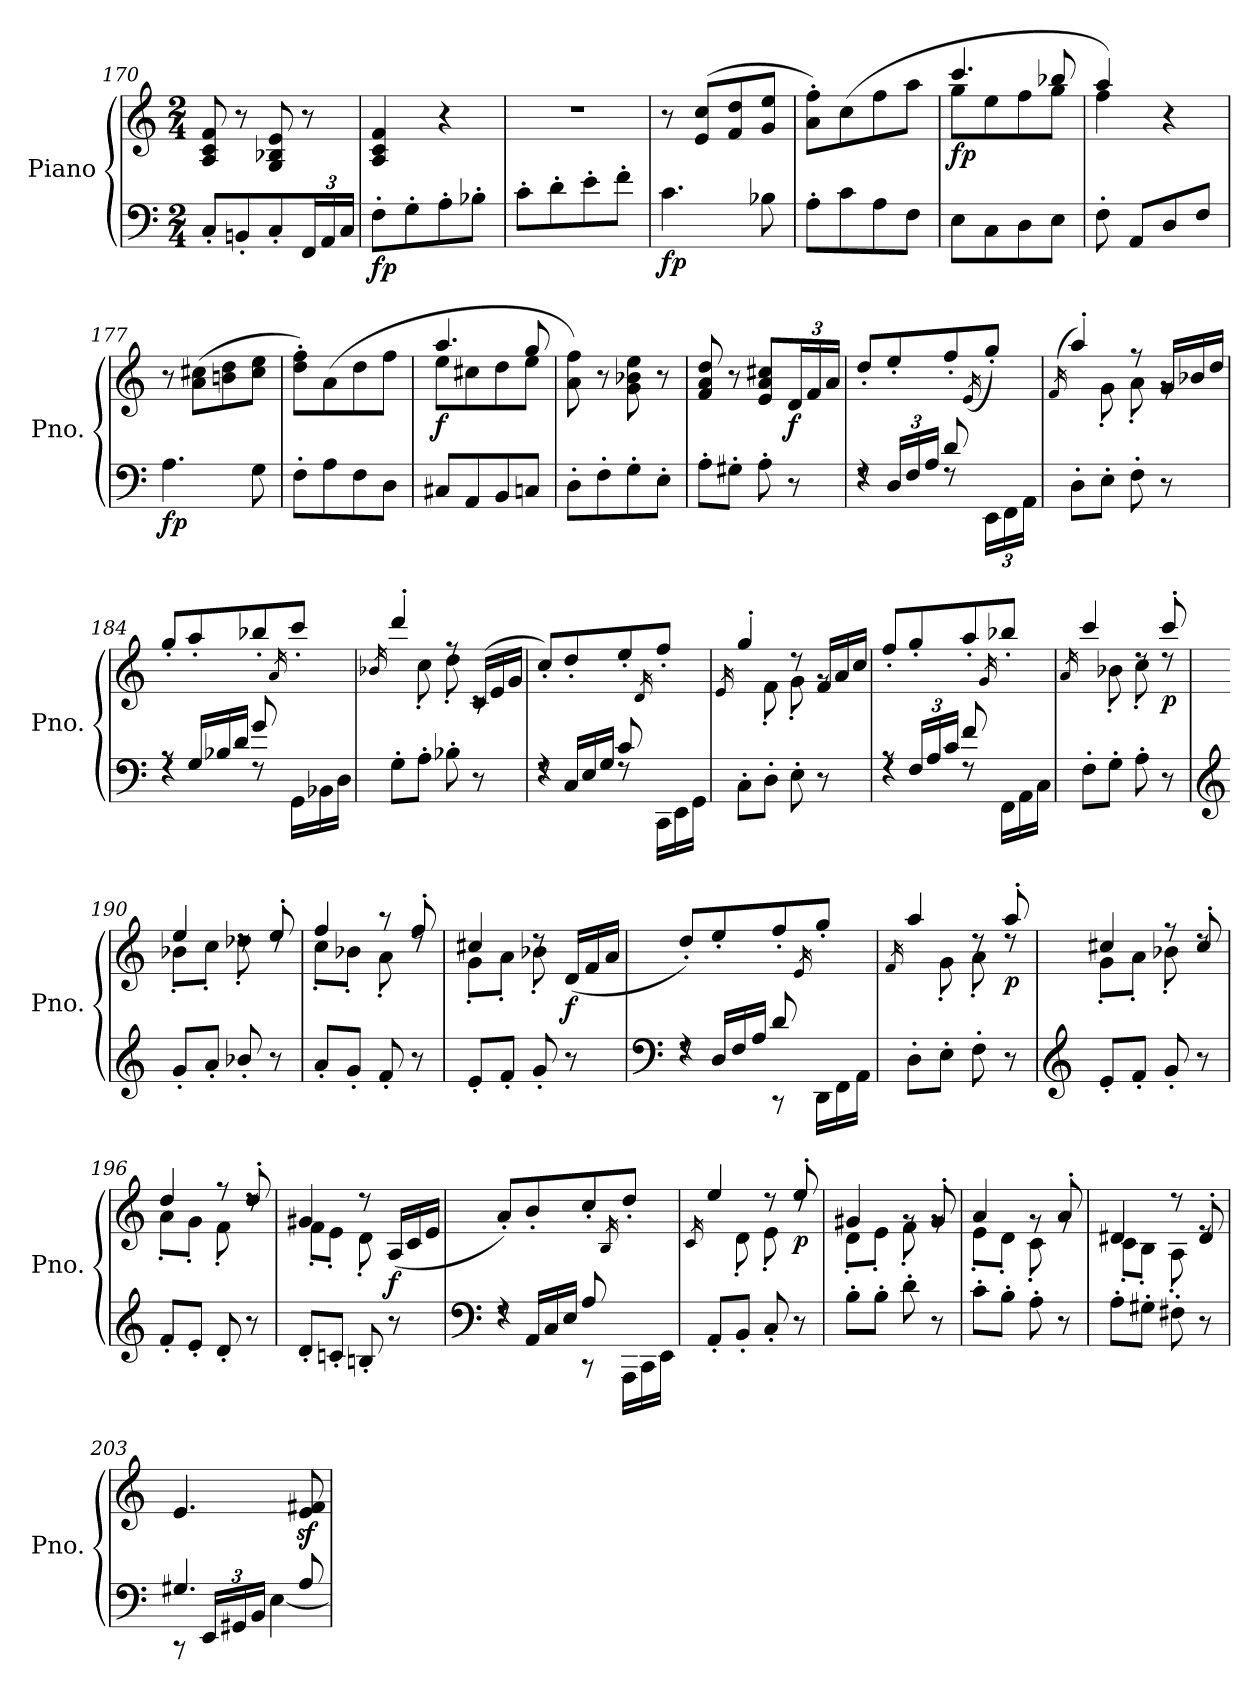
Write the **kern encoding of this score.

**kern	**kern	**dynam
*part1	*part1	*part1
*staff2	*staff1	*staff1/2
*I"Piano	*	*
*I'Pno.	*	*
*clefF4	*clefG2	*
*k[]	*k[]	*
*M2/4	*M2/4	*
=170	=170	=170
8C'/L	8A/ 8c/ 8f/	.
8BBn'/	8r	.
8C'/	8G/ 8B-X/ 8e/	.
*Xbrackettup	*	*
24FF/L	8r	.
24AA/	.	.
24C/JJ	.	.
=171	=171	=171
!	!	!LO:DY:b=2
8F'\L	4A/ 4c/ 4f/	fp
8G'\	.	.
8A'\	4r	.
8B-X'\J	.	.
=172	=172	=172
8c'\L	2r	.
8d'\	.	.
8e'\	.	.
8f'\J	.	.
=173	=173	=173
!	!	!LO:DY:b=2
4.c\	8r	fp
.	(>8e/ 8cc/L	.
.	8f/ 8dd/	.
8B-X\	8g/ 8ee/J	.
=174	=174	=174
8A'\L	8a\' 8ff\'L)	.
8c\	(8cc\	.
8A\	8ff\	.
8F\J	8aa\J	.
=175	=175	=175
*	*^	*
!	!	!	!LO:DY:b
8E\L	4.ccc/	8gg\L	fp
8C\	.	8ee\	.
8D\	.	8ff\	.
8E\J	8bb-X/	8gg\J	.
!!LO:LB:g=z	!!
=176	=176	=176	=176
8F'\	4aa/)	4ff\	.
8AA/L	.	.	.
8D/	4r	4ryy	.
8F/J	.	.	.
*	*v	*v	*
=177	=177	=177
!	!	!LO:DY:b=2
4.A\	8r	fp
.	(8a\ 8cc#X\L	.
.	8bn\ 8dd\	.
8G\	8cc#\ 8ee\J	.
=178	=178	=178
8F'\L	8dd\' 8ff\'L)	.
8A\	(8a\	.
8F\	8dd\	.
8D\J	8ff\J	.
=179	=179	=179
*	*^	*
!	!	!	!LO:DY:b
8C#X/L	4.aa/	8ee\L	f
8AA/	.	8cc#X\	.
8BB/	.	8dd\	.
8Cn/J	8gg/	8ee\J	.
*	*v	*v	*
=180	=180	=180
8D'\L	8a\ 8ff\)	.
8F'\	8r	.
8G'\	8g\ 8b-X\ 8ee\	.
8E'\J	8r	.
=181	=181	=181
8A'\L	8f/ 8a/ 8dd/	.
8G#X'\J	8r	.
8A'\	8e/ 8a/ 8cc#X/L	.
*	*Xbrackettup	*
!	!	!LO:DY:b
8r	24d/L	f
.	24f/	.
.	24a/JJ	.
!!LO:LB:g=z
=182	=182	=182
*^	*	*
8r	4rF	8dd'/L	.
24D/LL	.	8ee'/	.
24F/	.	.	.
24A/JJ	.	.	.
8d/	8rF	8ff'/	.
.	.	(16qe/	.
8ryy	24EE\LL	8gg'/J)	.
.	24FF\	.	.
.	24AA\JJ	.	.
*v	*v	*	*
=183	=183	=183
.	(16qf/	.
*	*^	*
8D'\L	4aa'/)	8ryy	.
8E'\J	.	8g'\	.
8F'\	8r	8a'\	.
*	*Xtuplet	*	*
8r	24g/LL	8rg	.
.	24b-X/	.	.
.	24dd/JJ	.	.
*	*v	*v	*
=184	=184	=184
*^	*	*
8r	4rF	8gg'/L	.
*Xtuplet	*	*	*
24G/LL	.	8aa'/	.
24B-X/	.	.	.
24d/JJ	.	.	.
8g/	8rF	8bb-X'/	.
.	.	16qa/	.
8ryy	24GG\LL	8ccc'/J	.
.	24BB-X\	.	.
.	24D\JJ	.	.
*v	*v	*	*
=185	=185	=185
.	16qb-X/	.
*	*^	*
8G'\L	4ddd'/	8ryy	.
8A'\J	.	8cc'\	.
8B-X'\	8rff	8dd'\	.
8r	(24c/LL	8rc	.
.	24e/	.	.
.	24g/JJ	.	.
*	*v	*v	*
!!LO:LB:g=z
=186	=186	=186
*^	*	*
8r	4rF	8cc'/L)	.
24C/LL	.	8dd'/	.
24E/	.	.	.
24G/JJ	.	.	.
8c/	8rF	8ee'/	.
.	.	16qd/	.
8ryy	24CC\LL	8ff'/J	.
.	24EE\	.	.
.	24GG\JJ	.	.
*v	*v	*	*
=187	=187	=187
.	16qe/	.
*	*^	*
8C'\L	4gg'/	8ryy	.
8D'\J	.	8f'\	.
8E'\	8r	8g'\	.
8r	24f/LL	8rg	.
.	24a/	.	.
.	24cc/JJ	.	.
*	*v	*v	*
=188	=188	=188
*^	*	*
8r	4rF	8ff'/L	.
*tuplet	*	*	*
24F/LL	.	8gg'/	.
24A/	.	.	.
24c/JJ	.	.	.
8f/	8rF	8aa'/	.
.	.	16qg/	.
*	*Xtuplet	*	*
8ryy	24FF\LL	8bb-X'/J	.
.	24AA\	.	.
.	24C\JJ	.	.
*v	*v	*	*
=189	=189	=189
.	16qa/	.
*	*^	*
8F'\L	4ccc/	8ryy	.
8G'\J	.	8b-X'\	.
8A'\	8rdd	8cc'\	.
!	!	!	!LO:DY:b
8r	8ccc'/	8rdd	p
=190	=190	=190	=190
*clefG2	*	*	*
8g'/L	4ee/	8b-X'\L	.
8a'/J	.	8cc'\J	.
8b-X'/	8rdd	8dd-X'\	.
8r	8ee'/	8rdd	.
!!LO:PB:g=z	!!
=191	=191	=191	=191
8a'/L	4ff/	8cc'\L	.
8g'/J	.	8b-X'\J	.
8f'/	8r	8a'\	.
8r	8ff'/	8rdd	.
=192	=192	=192	=192
8e'/L	4cc#X/	8g'\L	.
8f'/J	.	8a'\J	.
8g'/	8rdd	8b-X'\	.
!	!	!	!LO:DY:b
8r	(24d/LL	8ryy	f
.	24f/	.	.
.	24a/JJ	.	.
*	*v	*v	*
=193	=193	=193
*clefF4	*	*
*^	*	*
8r	4rF	8dd'/L)	.
24D/LL	.	8ee'/	.
24F/	.	.	.
24A/JJ	.	.	.
8d/	8r	8ff'/	.
.	.	16qe/	.
8ryy	24DD\LL	8gg'/J	.
.	24FF\	.	.
.	24AA\JJ	.	.
*v	*v	*	*
=194	=194	=194
.	16qf/	.
*	*^	*
8D'\L	4aa/	8ryy	.
8E'\J	.	8g'\	.
8F'\	8rdd	8a'\	.
!	!	!	!LO:DY:b
8r	8aa'/	8rdd	p
=195	=195	=195	=195
*clefG2	*	*	*
8e'/L	4cc#X/	8g'\L	.
8f'/J	.	8a'\J	.
8g'/	8r	8b-X'\	.
8r	8cc#'/	8rdd	.
=196	=196	=196	=196
8f'/L	4dd/	8a'\L	.
8e'/J	.	8g'\J	.
8d'/	8r	8f'\	.
8r	8dd'/	8rdd	.
!!LO:LB:g=z	!!
=197	=197	=197	=197
8d'/L	4g#X/	8f'\L	.
8cn'/J	.	8e'\J	.
8Bn'/	8rdd	8d'\	.
!	!	!	!LO:DY:b
8r	(24A/LL	8ryy	f
.	24c/	.	.
.	24e/JJ	.	.
*	*v	*v	*
=198	=198	=198
*clefF4	*	*
*^	*	*
8r	4rF	8a'/L)	.
24AA/LL	.	8b'/	.
24C/	.	.	.
24E/JJ	.	.	.
8A/	8r	8cc'/	.
.	.	16qB/	.
8ryy	24AAA\LL	8dd'/J	.
.	24CC\	.	.
.	24EE\JJ	.	.
*v	*v	*	*
=199	=199	=199
.	16qc/	.
*	*^	*
8AA'/L	4ee/	8ryy	.
8BB'/J	.	8d'\	.
8C'/	8rdd	8e'\	.
!	!	!	!LO:DY:b
8r	8ee'/	8rdd	p
=200	=200	=200	=200
8B'\L	4g#X/	8d'\L	.
8B'\J	.	8e'\J	.
8d'\	8rg	8f'\	.
8r	8g#'/	8rg	.
=201	=201	=201	=201
8c'\L	4a/	8e'\L	.
8B'\J	.	8d'\J	.
8A'\	8rg	8c'\	.
8r	8a'/	8rg	.
!!LO:LB:g=z	!!
=202	=202	=202	=202
8A'\L	4d#X/	8c'\L	.
8G#X'\J	.	8B'\J	.
8F#X'\	8r	8A'\	.
8r	8d#'/	8re	.
*	*v	*v	*
=203	=203	=203
*^	*	*
4.G#X/	8r	4.e/	.
*	*tuplet	*	*
.	24EE/LL	.	.
.	24GG#X/	.	.
.	24BB/JJ	.	.
!	!	!	!LO:DY:b=2
.	[4E\	.	other-dynamics
8A/	.	8e/z> 8f#X/z>	.
*v	*v	*	*
=	=	=
*-	*-	*-
